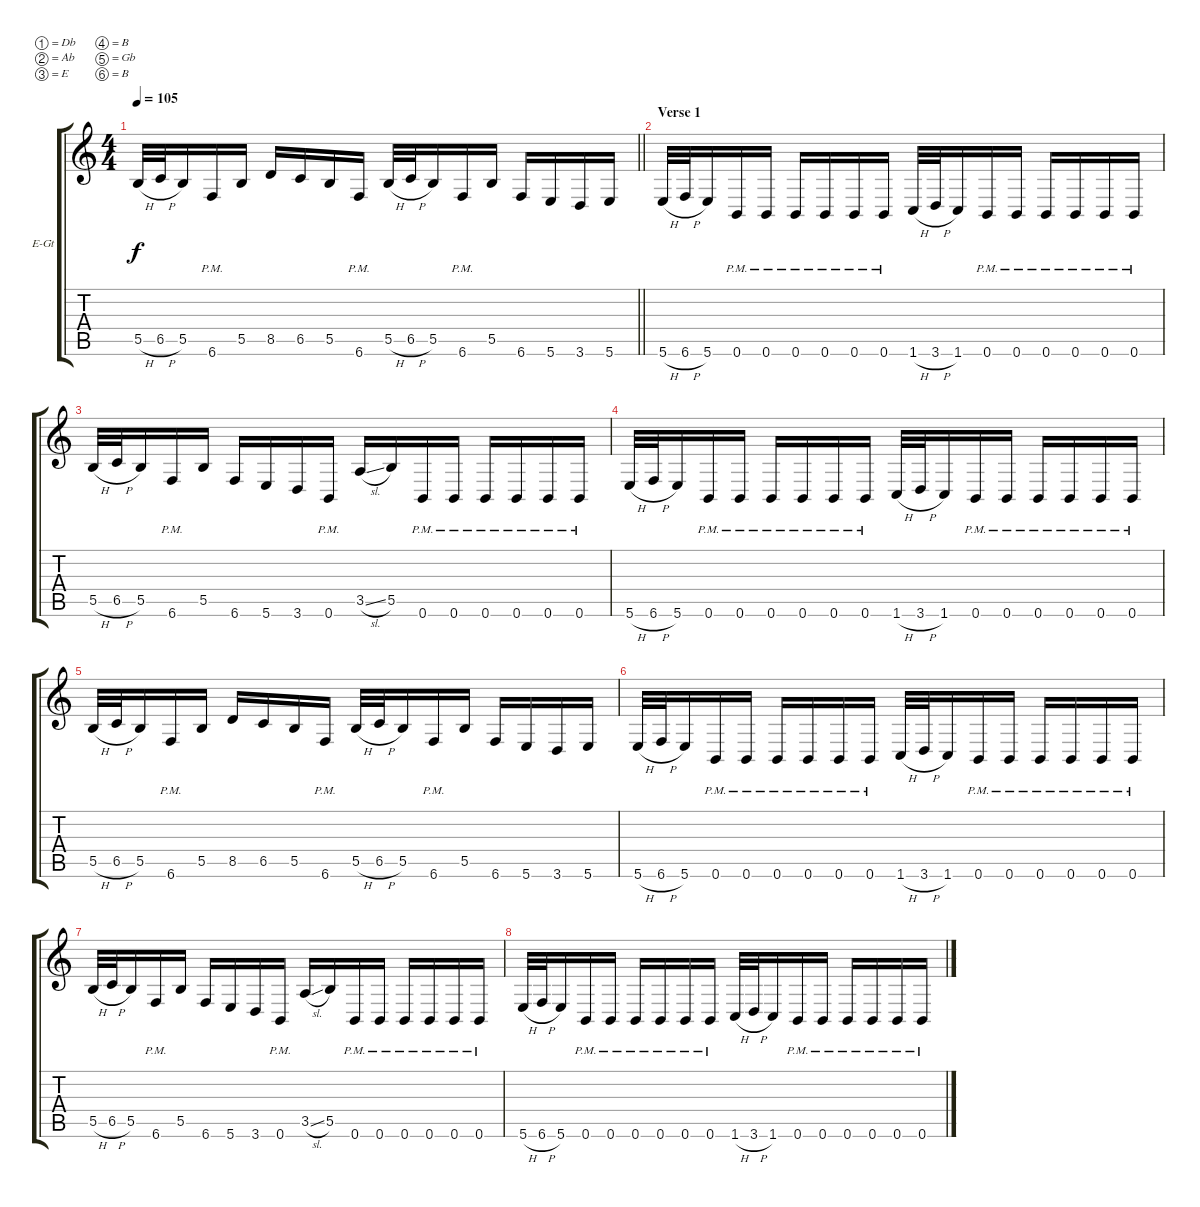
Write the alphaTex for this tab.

\bracketExtendMode groupsimilarinstruments
\firstSystemTrackNameOrientation horizontal
\otherSystemsTrackNameOrientation horizontal
\track ("Mick Thomson (Guitar Lead)" "E-Gt") {instrument distortionguitar}
\staff {score tabs}
\tuning (Db4 Ab3 E3 B2 Gb2 B1)
\ts (4 4)
\tempo 105
\clef g2
\barLineRight lightlight
\ks c
5.5{h}.32{dy f} 6.5{h}.32 5.5.16 6.6{pm}.16 5.5.16 8.5.16 6.5.16 5.5.16 6.6{pm}.16 5.5{h}.32 6.5{h}.32 5.5.16 6.6{pm}.16 5.5.16 6.6.16 5.6.16 3.6.16 5.6.16 |
\section ("" "Verse 1")
5.6{h}.32 6.6{h}.32 5.6.16 0.6{pm}.16 0.6{pm}.16 0.6{pm}.16 0.6{pm}.16 0.6{pm}.16 0.6{pm}.16 1.6{h}.32 3.6{h}.32 1.6.16 0.6{pm}.16 0.6{pm}.16 0.6{pm}.16 0.6{pm}.16 0.6{pm}.16 0.6{pm}.16 |
5.5{h}.32 6.5{h}.32 5.5.16 6.6{pm}.16 5.5.16 6.6.16 5.6.16 3.6.16 0.6{pm}.16 3.5{sl}.16 5.5.16 0.6{pm}.16 0.6{pm}.16 0.6{pm}.16 0.6{pm}.16 0.6{pm}.16 0.6{pm}.16 |
5.6{h}.32 6.6{h}.32 5.6.16 0.6{pm}.16 0.6{pm}.16 0.6{pm}.16 0.6{pm}.16 0.6{pm}.16 0.6{pm}.16 1.6{h}.32 3.6{h}.32 1.6.16 0.6{pm}.16 0.6{pm}.16 0.6{pm}.16 0.6{pm}.16 0.6{pm}.16 0.6{pm}.16 |
5.5{h}.32 6.5{h}.32 5.5.16 6.6{pm}.16 5.5.16 8.5.16 6.5.16 5.5.16 6.6{pm}.16 5.5{h}.32 6.5{h}.32 5.5.16 6.6{pm}.16 5.5.16 6.6.16 5.6.16 3.6.16 5.6.16 |
5.6{h}.32 6.6{h}.32 5.6.16 0.6{pm}.16 0.6{pm}.16 0.6{pm}.16 0.6{pm}.16 0.6{pm}.16 0.6{pm}.16 1.6{h}.32 3.6{h}.32 1.6.16 0.6{pm}.16 0.6{pm}.16 0.6{pm}.16 0.6{pm}.16 0.6{pm}.16 0.6{pm}.16 |
5.5{h}.32 6.5{h}.32 5.5.16 6.6{pm}.16 5.5.16 6.6.16 5.6.16 3.6.16 0.6{pm}.16 3.5{sl}.16 5.5.16 0.6{pm}.16 0.6{pm}.16 0.6{pm}.16 0.6{pm}.16 0.6{pm}.16 0.6{pm}.16 |
5.6{h}.32 6.6{h}.32 5.6.16 0.6{pm}.16 0.6{pm}.16 0.6{pm}.16 0.6{pm}.16 0.6{pm}.16 0.6{pm}.16 1.6{h}.32 3.6{h}.32 1.6.16 0.6{pm}.16 0.6{pm}.16 0.6{pm}.16 0.6{pm}.16 0.6{pm}.16 0.6{pm}.16
